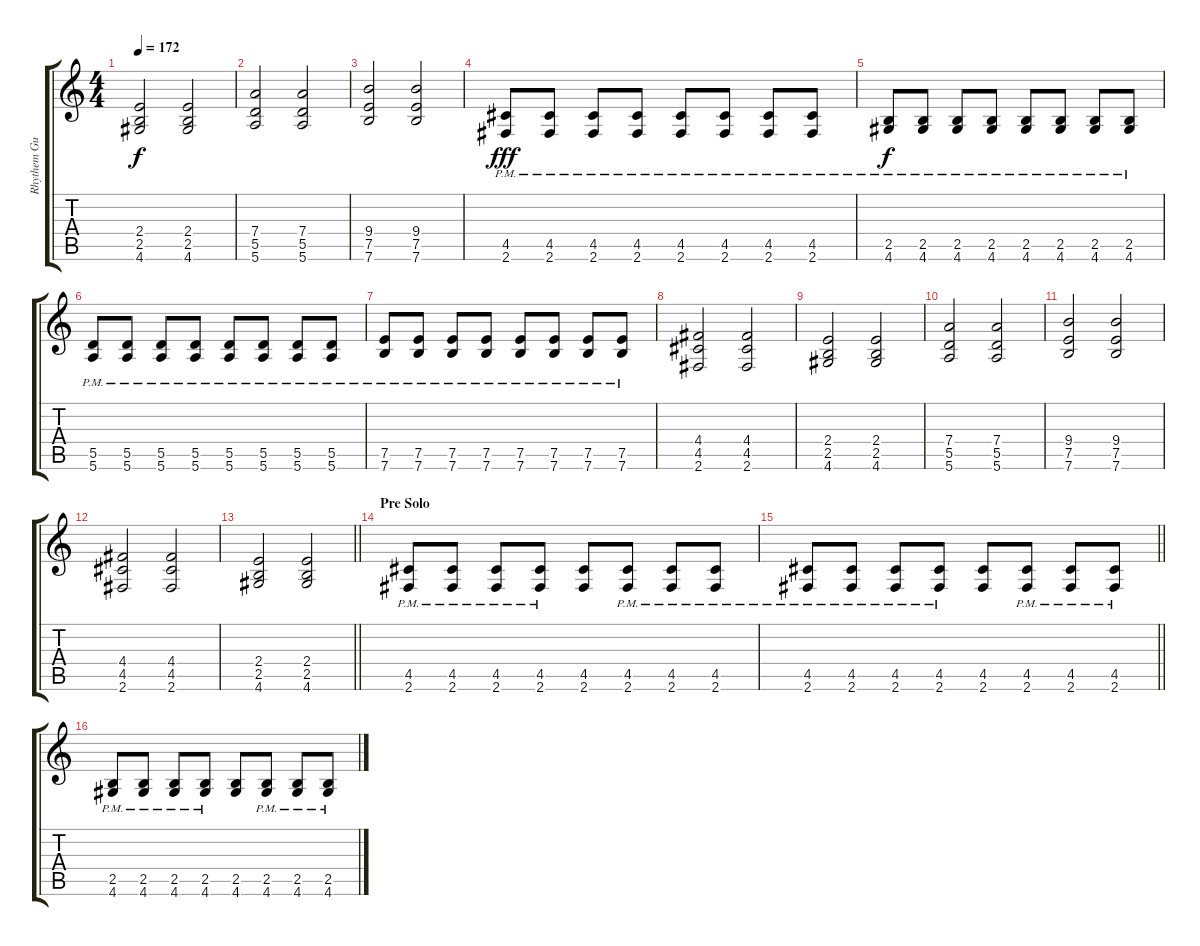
\track ("Rhythem Guitar" "Rhythem Gu") {instrument distortionguitar}
\staff {score tabs}
\tuning (E4 B3 G3 D3 A2 E2) {hide}
\ts (4 4)
\tempo 172
\clef g2
\ks c
(2.4 2.5 4.6).2{dy f} (2.4 2.5 4.6).2 |
(7.4 5.5 5.6).2 (7.4 5.5 5.6).2 |
(9.4 7.5 7.6).2 (9.4 7.5 7.6).2 |
(4.5{pm} 2.6{pm}).8{dy fff} (4.5{pm} 2.6{pm}).8 (4.5{pm} 2.6{pm}).8 (4.5{pm} 2.6{pm}).8 (4.5{pm} 2.6{pm}).8 (4.5{pm} 2.6{pm}).8 (4.5{pm} 2.6{pm}).8 (4.5{pm} 2.6{pm}).8 |
(2.5{pm} 4.6{pm}).8{dy f} (2.5{pm} 4.6{pm}).8 (2.5{pm} 4.6{pm}).8 (2.5{pm} 4.6{pm}).8 (2.5{pm} 4.6{pm}).8 (2.5{pm} 4.6{pm}).8 (2.5{pm} 4.6{pm}).8 (2.5{pm} 4.6{pm}).8 |
(5.5{pm} 5.6{pm}).8 (5.5{pm} 5.6{pm}).8 (5.5{pm} 5.6{pm}).8 (5.5{pm} 5.6{pm}).8 (5.5{pm} 5.6{pm}).8 (5.5{pm} 5.6{pm}).8 (5.5{pm} 5.6{pm}).8 (5.5{pm} 5.6{pm}).8 |
(7.5{pm} 7.6{pm}).8 (7.5{pm} 7.6{pm}).8 (7.5{pm} 7.6{pm}).8 (7.5{pm} 7.6{pm}).8 (7.5{pm} 7.6{pm}).8 (7.5{pm} 7.6{pm}).8 (7.5{pm} 7.6{pm}).8 (7.5{pm} 7.6{pm}).8 |
(4.4 4.5 2.6).2 (4.4 4.5 2.6).2 |
(2.4 2.5 4.6).2 (2.4 2.5 4.6).2 |
(7.4 5.5 5.6).2 (7.4 5.5 5.6).2 |
(9.4 7.5 7.6).2 (9.4 7.5 7.6).2 |
(4.4 4.5 2.6).2 (4.4 4.5 2.6).2 |
\barLineRight lightlight
(2.4 2.5 4.6).2 (2.4 2.5 4.6).2 |
\section ("" "Pre Solo")
(4.5{pm} 2.6{pm}).8 (4.5{pm} 2.6{pm}).8 (4.5{pm} 2.6{pm}).8 (4.5{pm} 2.6{pm}).8 (4.5 2.6).8 (4.5{pm} 2.6{pm}).8 (4.5{pm} 2.6{pm}).8 (4.5{pm} 2.6{pm}).8 |
\barLineRight lightlight
(4.5{pm} 2.6{pm}).8 (4.5{pm} 2.6{pm}).8 (4.5{pm} 2.6{pm}).8 (4.5{pm} 2.6{pm}).8 (4.5 2.6).8 (4.5{pm} 2.6{pm}).8 (4.5{pm} 2.6{pm}).8 (4.5{pm} 2.6{pm}).8 |
(2.5{pm} 4.6{pm}).8 (2.5{pm} 4.6{pm}).8 (2.5{pm} 4.6{pm}).8 (2.5{pm} 4.6{pm}).8 (2.5 4.6).8 (2.5{pm} 4.6{pm}).8 (2.5{pm} 4.6{pm}).8 (2.5{pm} 4.6{pm}).8
